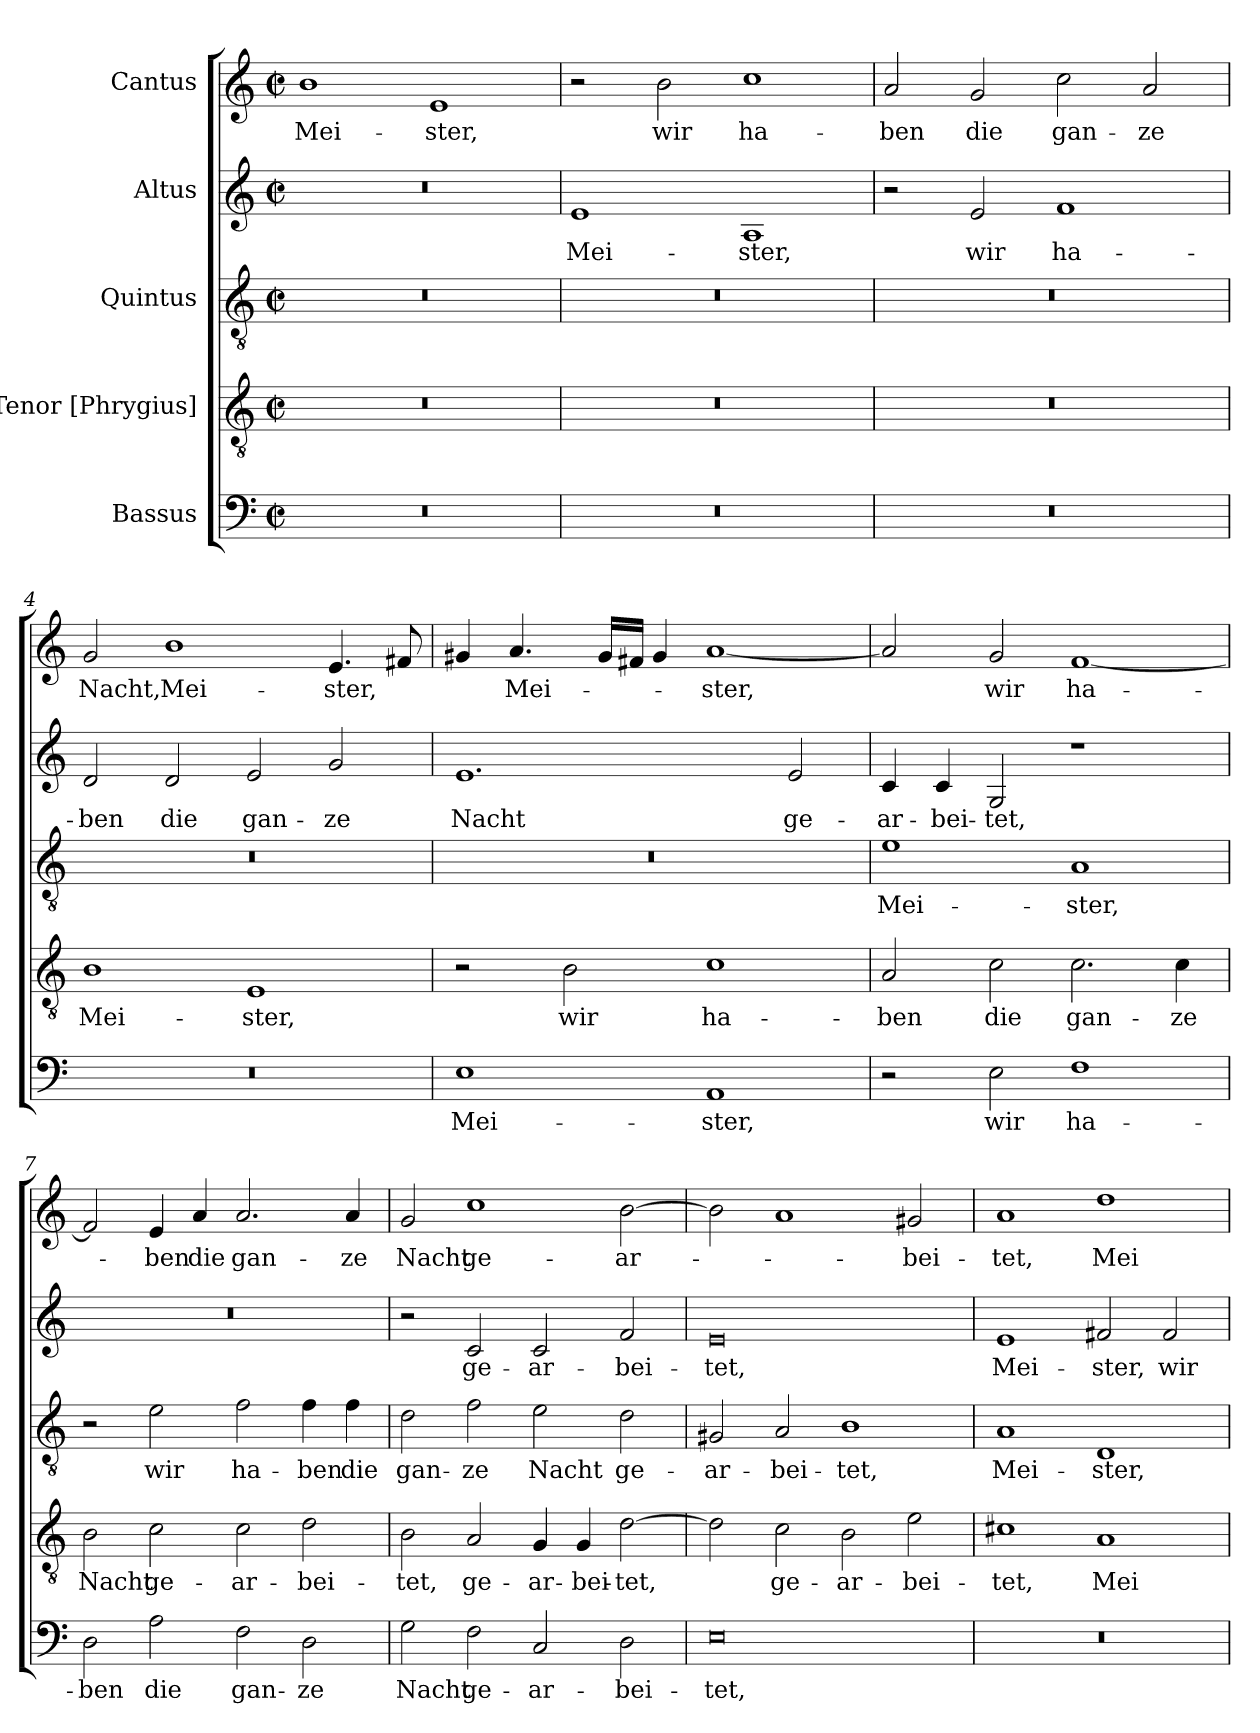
**kern	**text	**kern	**text	**kern	**text	**kern	**text	**kern	**text
*part5	*part5	*part4	*part4	*part3	*part3	*part2	*part2	*part1	*part1
*staff5	*staff5	*staff4	*staff4	*staff3	*staff3	*staff2	*staff2	*staff1	*staff1
*I"Bassus	*	*I"Tenor [Phrygius]	*	*I"Quintus	*	*I"Altus	*	*I"Cantus	*
*clefF4	*	*clefGv2	*	*clefGv2	*	*clefG2	*	*clefG2	*
*k[]	*	*k[]	*	*k[]	*	*k[]	*	*k[]	*
*M4/2	*	*M4/2	*	*M4/2	*	*M4/2	*	*M4/2	*
*met(c|)	*	*met(c|)	*	*met(c|)	*	*met(c|)	*	*met(c|)	*
=1	=1	=1	=1	=1	=1	=1	=1	=1	=1
!	!	!	!	!	!	!	!	!	!LO:LY:b
0r	.	0r	.	0r	.	0r	.	1b	Mei-
!	!	!	!	!	!	!	!	!	!LO:LY:b
.	.	.	.	.	.	.	.	1e	-ster,
=2	=2	=2	=2	=2	=2	=2	=2	=2	=2
!	!	!	!	!	!	!	!LO:LY:b	!	!
0r	.	0r	.	0r	.	1e	Mei-	2r	.
!	!	!	!	!	!	!	!	!	!LO:LY:b
.	.	.	.	.	.	.	.	2b\	wir
!	!	!	!	!	!	!	!LO:LY:b	!	!LO:LY:b
.	.	.	.	.	.	1A	-ster,	1cc	ha-
=3	=3	=3	=3	=3	=3	=3	=3	=3	=3
!	!	!	!	!	!	!	!	!	!LO:LY:b
0r	.	0r	.	0r	.	2r	.	2a/	-ben
!	!	!	!	!	!	!	!LO:LY:b	!	!LO:LY:b
.	.	.	.	.	.	2e/	wir	2g/	die
!	!	!	!	!	!	!	!LO:LY:b	!	!LO:LY:b
.	.	.	.	.	.	1f	ha-	2cc\	gan-
!	!	!	!	!	!	!	!	!	!LO:LY:b
.	.	.	.	.	.	.	.	2a/	-ze
=4	=4	=4	=4	=4	=4	=4	=4	=4	=4
!	!	!	!LO:LY:b	!	!	!	!LO:LY:b	!	!LO:LY:b
0r	.	1B	Mei-	0r	.	2d/	-ben	2g/	Nacht,
!	!	!	!	!	!	!	!LO:LY:b	!	!LO:LY:b
.	.	.	.	.	.	2d/	die	1b	Mei-
!	!	!	!LO:LY:b	!	!	!	!LO:LY:b	!	!
.	.	1E	-ster,	.	.	2e/	gan-	.	.
!	!	!	!	!	!	!	!LO:LY:b	!	!LO:LY:b
.	.	.	.	.	.	2g/	-ze	4.e/	-ster,
.	.	.	.	.	.	.	.	8f#X/	.
!!LO:LB:g=z
=5	=5	=5	=5	=5	=5	=5	=5	=5	=5
!	!LO:LY:b	!	!	!	!	!	!LO:LY:b	!	!
1E	Mei-	2r	.	0r	.	1.e	Nacht	4g#X/	.
!	!	!	!	!	!	!	!	!	!LO:LY:b
.	.	.	.	.	.	.	.	4.a/	Mei-
!	!	!	!LO:LY:b	!	!	!	!	!	!
.	.	2B\	wir	.	.	.	.	.	.
.	.	.	.	.	.	.	.	16g#/LL	.
.	.	.	.	.	.	.	.	16f#X/JJ	.
.	.	.	.	.	.	.	.	4g#/	.
!	!LO:LY:b	!	!LO:LY:b	!	!	!	!	!	!LO:LY:b
1AA	-ster,	1c	ha-	.	.	.	.	[1a	-ster,
!	!	!	!	!	!	!	!LO:LY:b	!	!
.	.	.	.	.	.	2e/	ge-	.	.
=6	=6	=6	=6	=6	=6	=6	=6	=6	=6
!	!	!	!LO:LY:b	!	!LO:LY:b	!	!LO:LY:b	!	!
2r	.	2A/	-ben	1e	Mei-	4c/	-ar-	2a/]	.
!	!	!	!	!	!	!	!LO:LY:b	!	!
.	.	.	.	.	.	4c/	-bei-	.	.
!	!LO:LY:b	!	!LO:LY:b	!	!	!	!LO:LY:b	!	!LO:LY:b
2E\	wir	2c\	die	.	.	2G/	-tet,	2g/	wir
!	!LO:LY:b	!	!LO:LY:b	!	!LO:LY:b	!	!	!	!LO:LY:b
1F	ha-	2.c\	gan-	1A	-ster,	1r	.	[1f	ha-
!	!	!	!LO:LY:b	!	!	!	!	!	!
.	.	4c\	-ze	.	.	.	.	.	.
=7	=7	=7	=7	=7	=7	=7	=7	=7	=7
!	!LO:LY:b	!	!LO:LY:b	!	!	!	!	!	!
2D\	ben	2B\	Nacht	2r	.	0r	.	2f/]	.
!	!LO:LY:b	!	!LO:LY:b	!	!LO:LY:b	!	!	!	!LO:LY:b
2A\	die	2c\	ge-	2e\	wir	.	.	4e/	ben
!	!	!	!	!	!	!	!	!	!LO:LY:b
.	.	.	.	.	.	.	.	4a/	die
!	!LO:LY:b	!	!LO:LY:b	!	!LO:LY:b	!	!	!	!LO:LY:b
2F\	gan-	2c\	-ar-	2f\	ha-	.	.	2.a/	gan-
!	!LO:LY:b	!	!LO:LY:b	!	!LO:LY:b	!	!	!	!
2D\	-ze	2d\	-bei-	4f\	-ben	.	.	.	.
!	!	!	!	!	!LO:LY:b	!	!	!	!LO:LY:b
.	.	.	.	4f\	die	.	.	4a/	-ze
=8	=8	=8	=8	=8	=8	=8	=8	=8	=8
!	!LO:LY:b	!	!LO:LY:b	!	!LO:LY:b	!	!	!	!LO:LY:b
2G\	Nacht	2B\	-tet,	2d\	gan-	2r	.	2g/	Nacht
!	!LO:LY:b	!	!LO:LY:b	!	!LO:LY:b	!	!LO:LY:b	!	!LO:LY:b
2F\	ge-	2A/	ge-	2f\	-ze	2c/	ge-	1cc	ge-
!	!LO:LY:b	!	!LO:LY:b	!	!LO:LY:b	!	!LO:LY:b	!	!
2C/	-ar-	4G/	-ar-	2e\	Nacht	2c/	-ar-	.	.
!	!	!	!LO:LY:b	!	!	!	!	!	!
.	.	4G/	-bei-	.	.	.	.	.	.
!	!LO:LY:b	!	!LO:LY:b	!	!LO:LY:b	!	!LO:LY:b	!	!LO:LY:b
2D\	-bei-	[2d\	-tet,	2d\	ge-	2f/	-bei-	[2b\	-ar-
!!LO:PB:g=z
=9	=9	=9	=9	=9	=9	=9	=9	=9	=9
!	!LO:LY:b	!	!	!	!LO:LY:b	!	!LO:LY:b	!	!
0E	-tet,	2d\]	.	2G#X/	-ar-	0e	-tet,	2b\]	.
!	!	!	!LO:LY:b	!	!LO:LY:b	!	!	!	!
.	.	2c\	ge-	2A/	-bei-	.	.	1a	.
!	!	!	!LO:LY:b	!	!LO:LY:b	!	!	!	!
.	.	2B\	-ar-	1B	-tet,	.	.	.	.
!	!	!	!LO:LY:b	!	!	!	!	!	!LO:LY:b
.	.	2e\	-bei-	.	.	.	.	2g#X/	-bei-
=10	=10	=10	=10	=10	=10	=10	=10	=10	=10
!	!	!	!LO:LY:b	!	!LO:LY:b	!	!LO:LY:b	!	!LO:LY:b
0r	.	1c#X	-tet,	1A	Mei-	1e	Mei-	1a	-tet,
!	!	!	!LO:LY:b	!	!LO:LY:b	!	!LO:LY:b	!	!LO:LY:b
.	.	1A	Mei-	1D	-ster,	2f#X/	-ster,	1dd	Mei-
!	!	!	!	!	!	!	!LO:LY:b	!	!
.	.	.	.	.	.	2f#/	wir	.	.
=	=	=	=	=	=	=	=	=	=
*-	*-	*-	*-	*-	*-	*-	*-	*-	*-
